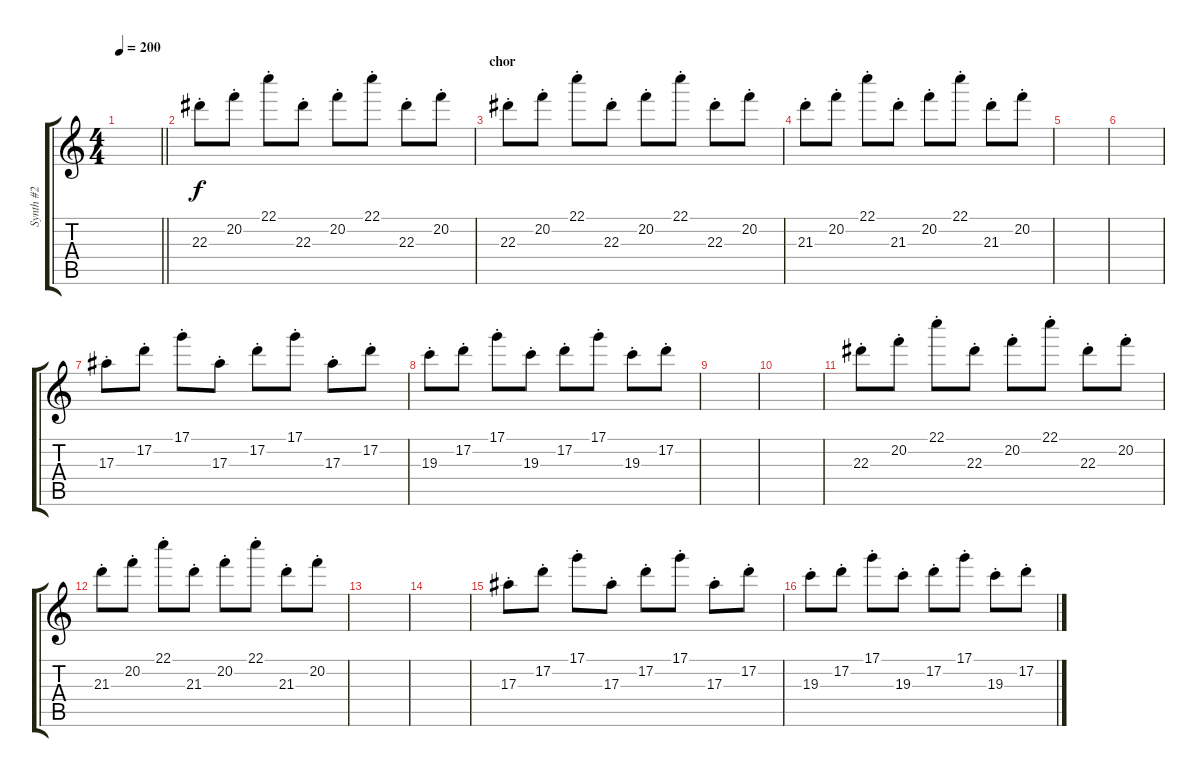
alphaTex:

\track ("Synth #2" "Synth #2") {instrument synthbass1}
\staff {score tabs}
\tuning (D4 A3 F3 C3 G2 C2) {hide}
\ts (4 4)
\tempo 200
\clef g2
\barLineRight lightlight
\ks c
|
22.3{st}.8{volume 16} 20.2{st}.8 22.1{st}.8 22.3{st}.8 20.2{st}.8 22.1{st}.8 22.3{st}.8 20.2{st}.8 |
\section ("" "chor")
22.3{st}.8 20.2{st}.8 22.1{st}.8 22.3{st}.8 20.2{st}.8 22.1{st}.8 22.3{st}.8 20.2{st}.8 |
21.3{st}.8 20.2{st}.8 22.1{st}.8 21.3{st}.8 20.2{st}.8 22.1{st}.8 21.3{st}.8 20.2{st}.8 |
|
|
17.3{st}.8 17.2{st}.8 17.1{st}.8 17.3{st}.8 17.2{st}.8 17.1{st}.8 17.3{st}.8 17.2{st}.8 |
19.3{st}.8 17.2{st}.8 17.1{st}.8 19.3{st}.8 17.2{st}.8 17.1{st}.8 19.3{st}.8 17.2{st}.8 |
|
|
22.3{st}.8 20.2{st}.8 22.1{st}.8 22.3{st}.8 20.2{st}.8 22.1{st}.8 22.3{st}.8 20.2{st}.8 |
21.3{st}.8 20.2{st}.8 22.1{st}.8 21.3{st}.8 20.2{st}.8 22.1{st}.8 21.3{st}.8 20.2{st}.8 |
|
|
17.3{st}.8 17.2{st}.8 17.1{st}.8 17.3{st}.8 17.2{st}.8 17.1{st}.8 17.3{st}.8 17.2{st}.8 |
19.3{st}.8 17.2{st}.8 17.1{st}.8 19.3{st}.8 17.2{st}.8 17.1{st}.8 19.3{st}.8 17.2{st}.8
